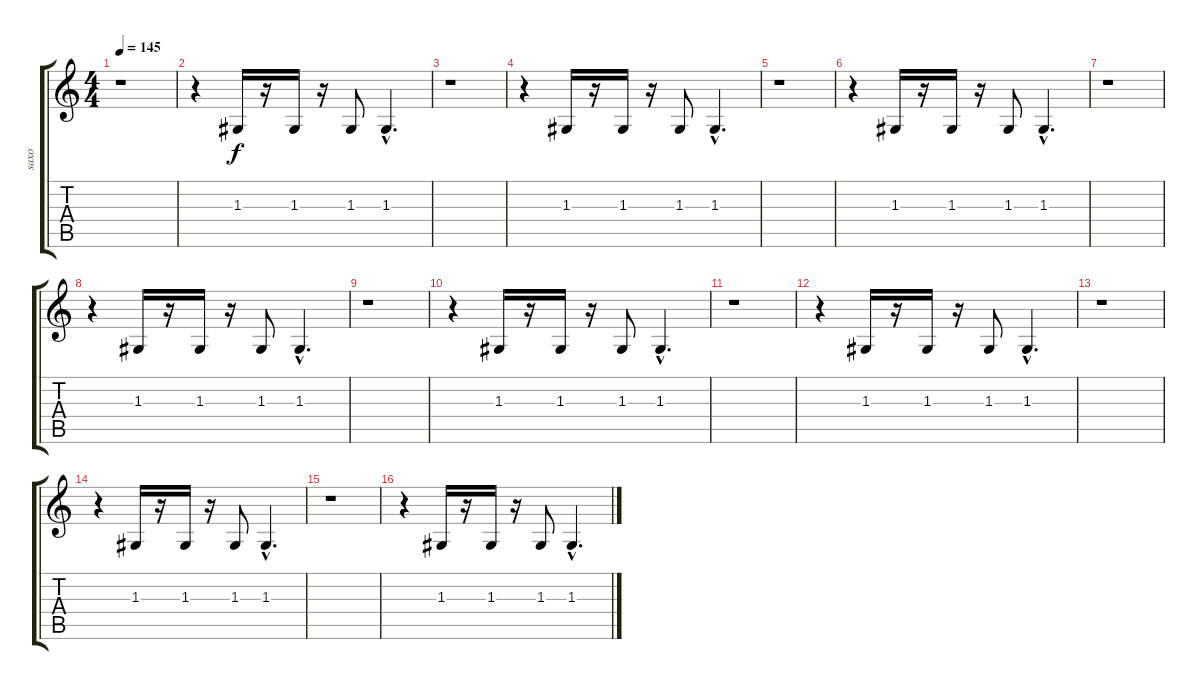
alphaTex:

\track ("saxo" "saxo") {instrument tenorsax}
\staff {score tabs}
\tuning (E4 B3 G3 D3 A2 E2) {hide}
\ts (4 4)
\tempo 145
\clef g2
\ks c
r.1{dy f} |
r.4 1.3.16 r.16 1.3.16 r.16 1.3.8 1.3{hac}.4{d} |
r.1 |
r.4 1.3.16 r.16 1.3.16 r.16 1.3.8 1.3{hac}.4{d} |
r.1 |
r.4 1.3.16 r.16 1.3.16 r.16 1.3.8 1.3{hac}.4{d} |
r.1 |
r.4 1.3.16 r.16 1.3.16 r.16 1.3.8 1.3{hac}.4{d} |
r.1 |
r.4 1.3.16 r.16 1.3.16 r.16 1.3.8 1.3{hac}.4{d} |
r.1 |
r.4 1.3.16 r.16 1.3.16 r.16 1.3.8 1.3{hac}.4{d} |
r.1 |
r.4 1.3.16 r.16 1.3.16 r.16 1.3.8 1.3{hac}.4{d} |
r.1 |
r.4 1.3.16{volume 10} r.16 1.3.16{volume 10} r.16 1.3.8{volume 10} 1.3{hac}.4{d volume 10}
